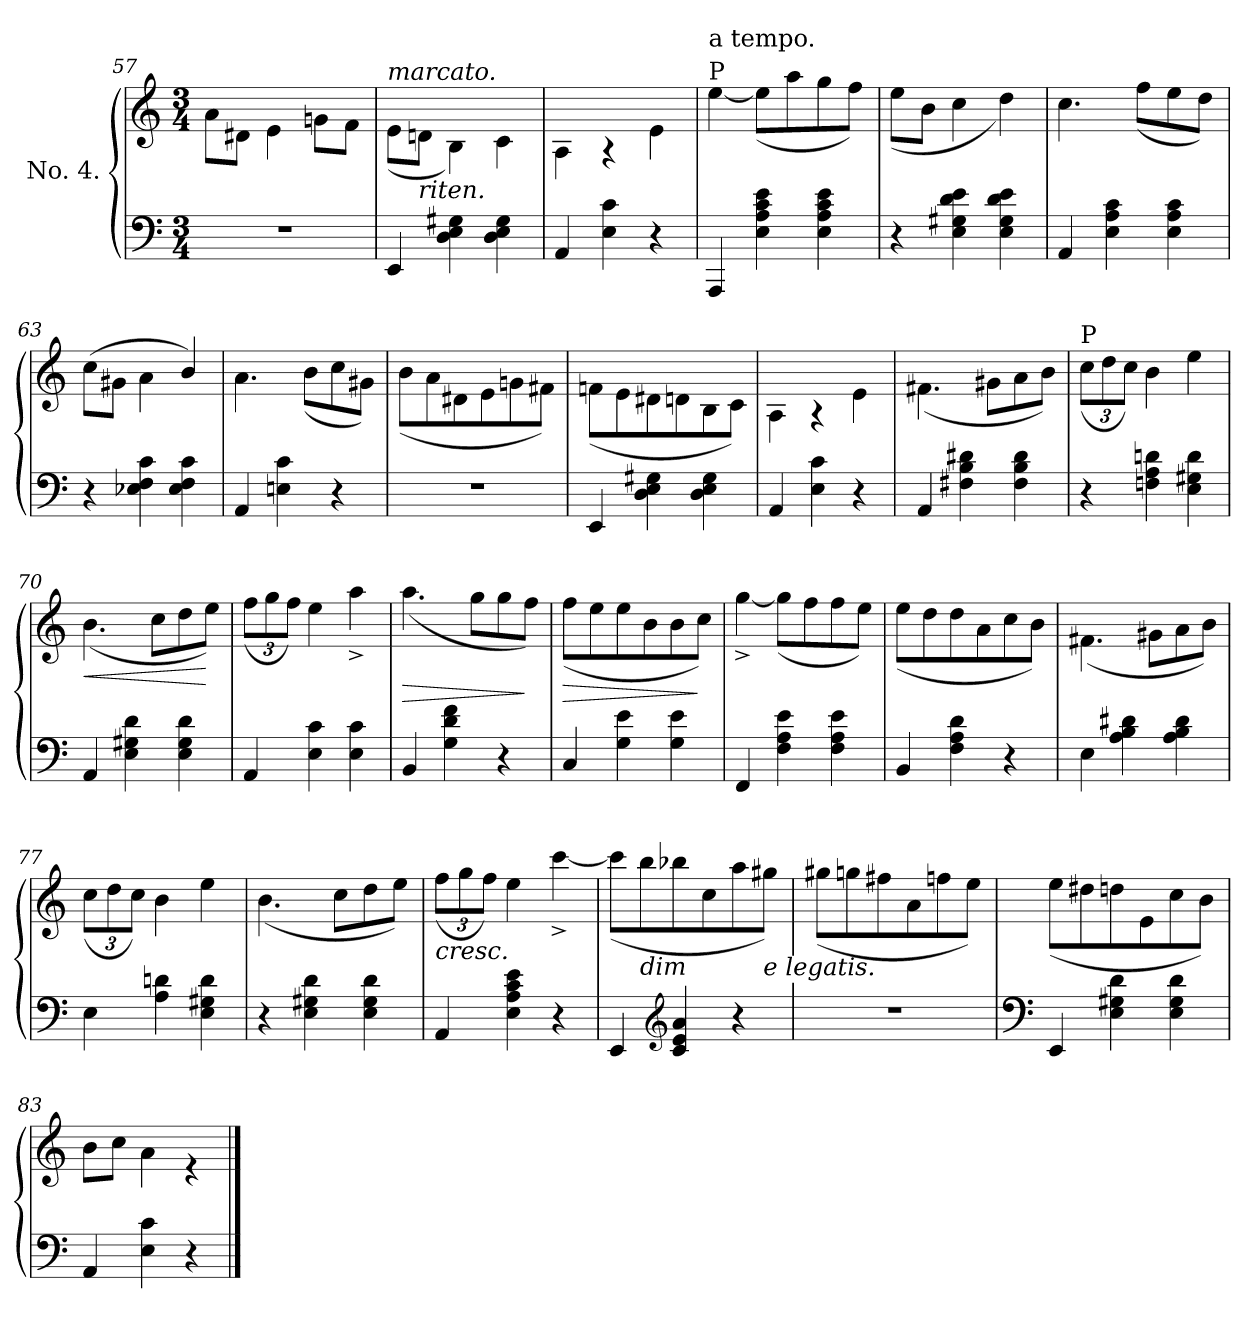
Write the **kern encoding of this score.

**kern	**kern	**dynam
*part1	*part1	*part1
*staff2	*staff1	*staff1/2
*I"No. 4.	*	*
!!LO:LB:g=z
*clefF4	*clefG2	*
*k[]	*k[]	*
*M3/4	*M3/4	*
=57	=57	=57
*	*^	*
2.r	2.ryy	8a\L	.
.	.	8d#X\J	.
.	.	4e\	.
.	.	8gn\L	.
.	.	8f\J	.
=58	=58	=58	=58
!	!LO:TX:a:i:t=marcato.	!	!
4EE/	2.ryy	(<8e\L	.
!	!	!LO:TX:b:i:t=riten.	!
.	.	8dn\J	.
4D\ 4E\ 4G#X\	.	4B\)	.
4D\ 4E\ 4G#\	.	4c\	.
=59	=59	=59	=59
4AA/	2.ryy	4A\	.
4E\ 4c\	.	4r	.
4r	.	4e\	.
=60	=60	=60	=60
!	!LO:TX:a:t=a tempo.	!	!
!	!LO:TX:a:t=P	!	!
4AAA/	2.ryy	[4ee\	.
4E\ 4A\ 4c\ 4e\	.	(>8ee\L]	.
.	.	8aa\	.
4E\ 4A\ 4c\ 4e\	.	8gg\	.
.	.	8ff\J)	.
=61	=61	=61	=61
4r	2.ryy	(>8ee\L	.
.	.	8b\J	.
4E\ 4G#X\ 4d\ 4e\	.	4cc\	.
4E\ 4G#\ 4d\ 4e\	.	4dd\)	.
=62	=62	=62	=62
4AA/	2.ryy	4.cc\	.
4E\ 4A\ 4c\	.	.	.
.	.	(>8ff\L	.
4E\ 4A\ 4c\	.	8ee\	.
.	.	8dd\J)	.
=63	=63	=63	=63
4r	2.ryy	(<8cc\L	.
.	.	8g#X\J	.
4E-X\ 4F\ 4c\	.	4a\	.
4E-\ 4F\ 4c\	.	4b/)	.
=64	=64	=64	=64
4AA/	2.ryy	4.a\	.
4En\ 4c\	.	.	.
.	.	(<8b\L	.
4r	.	8cc\	.
.	.	8g#X\J)	.
!!LO:LB:g=z	!!
=65	=65	=65	=65
2.r	2.ryy	(<8b\L	.
.	.	8a\	.
.	.	8d#X\	.
.	.	8e\	.
.	.	8gn\	.
.	.	8f#X\J)	.
=66	=66	=66	=66
4EE/	2.ryy	(<8fn\L	.
.	.	8e\	.
4D\ 4E\ 4G#X\	.	8d#X\	.
.	.	8dn\	.
4D\ 4E\ 4G#\	.	8B\	.
.	.	8c\J)	.
=67	=67	=67	=67
4AA/	2.ryy	4A\	.
4E\ 4c\	.	4r	.
4r	.	4e\	.
=68	=68	=68	=68
4AA/	2.ryy	(<4.f#X\	.
4F#X\ 4B\ 4d#X\	.	.	.
.	.	8g#X\L	.
4F#\ 4B\ 4d#\	.	8a\	.
.	.	8b\J)	.
=69	=69	=69	=69
*	*	*Xbrackettup	*
!	!LO:TX:a:t=P	!	!
4r	2.ryy	(>12cc\L	.
.	.	12dd\	.
.	.	12cc\J)	.
4Fn\ 4A\ 4dn\	.	4b\	.
4E\ 4G#X\ 4d\	.	4ee\	.
=70	=70	=70	=70
!	!	!	!LO:HP:b
4AA/	2.ryy	(>4.b\	<
4E\ 4G#X\ 4d\	.	.	.
.	.	8cc\L	.
4E\ 4G#\ 4d\	.	8dd\	.
.	.	8ee\J)	[
=71	=71	=71	=71
4AA/	2.ryy	(>12ff\L	.
.	.	12gg\	.
.	.	12ff\J)	.
4E\ 4c\	.	4ee\	.
4E\ 4c\	.	4aa^\	.
!!LO:LB:g=z	!!
=72	=72	=72	=72
!	!	!	!LO:HP:b
4BB/	2.ryy	(>4.aa\	>
4G\ 4d\ 4f\	.	.	.
.	.	8gg\L	.
4r	.	8gg\	.
.	.	8ff\J)	]
=73	=73	=73	=73
!	!	!	!LO:HP:b
4C/	2.ryy	(>8ff\L	>
.	.	8ee\	.
4G\ 4e\	.	8ee\	.
.	.	8b\	.
4G\ 4e\	.	8b\	.
.	.	8cc\J)	]
=74	=74	=74	=74
4FF/	2.ryy	[4gg^\	.
4F\ 4A\ 4e\	.	(>8gg\L]	.
.	.	8ff\	.
4F\ 4A\ 4e\	.	8ff\	.
.	.	8ee\J)	.
=75	=75	=75	=75
4BB/	2.ryy	(>8ee\L	.
.	.	8dd\	.
4F\ 4A\ 4d\	.	8dd\	.
.	.	8a\	.
4r	.	8cc\	.
.	.	8b\J)	.
=76	=76	=76	=76
4E\	2.ryy	(<4.f#X\	.
4A\ 4B\ 4d#X\	.	.	.
.	.	8g#X\L	.
4A\ 4B\ 4d#\	.	8a\	.
.	.	8b\J)	.
=77	=77	=77	=77
4E\	2.ryy	(>12cc\L	.
.	.	12dd\	.
.	.	12cc\J)	.
4A\ 4dn\	.	4b\	.
4E\ 4G#X\ 4d\	.	4ee\	.
=78	=78	=78	=78
4r	2.ryy	(>4.b\	.
4E\ 4G#X\ 4d\	.	.	.
.	.	8cc\L	.
4E\ 4G#\ 4d\	.	8dd\	.
.	.	8ee\J)	.
=79	=79	=79	=79
!	!LO:TX:b:i:t=cresc.	!	!
4AA/	2.ryy	(>12ff\L	.
.	.	12gg\	.
.	.	12ff\J)	.
4E\ 4A\ 4c\ 4e\	.	4ee\	.
4r	.	[4ccc^\	.
!!LO:PB:g=z	!!
=80	=80	=80	=80
4EE/	2.ryy	(>8ccc\L]	.
!	!	!LO:TX:b:i:t=dim	!
.	.	8bb\	.
*clefG2	*	*	*
4c/ 4e/ 4a/	.	8bb-X\	.
.	.	8cc\	.
4r	.	8aa\	.
!	!	!LO:TX:b:i:t=e legatis.	!
.	.	8gg#X\J)	.
=81	=81	=81	=81
2.r	2.ryy	(>8gg#X\L	.
.	.	8ggn\	.
.	.	8ff#X\	.
.	.	8a\	.
.	.	8ffn\	.
.	.	8ee\J)	.
=82	=82	=82	=82
*clefF4	*	*	*
4EE/	2.ryy	(>8ee\L	.
.	.	8dd#X\	.
4E\ 4G#X\ 4d\	.	8ddn\	.
.	.	8e\	.
4E\ 4G#\ 4d\	.	8cc\	.
.	.	8b\J)	.
=83	=83	=83	=83
4AA/	2.ryy	8b\L	.
.	.	8cc\J	.
4E\ 4c\	.	4a\	.
4r	.	4r	.
*	*v	*v	*
==	==	==
*-	*-	*-
